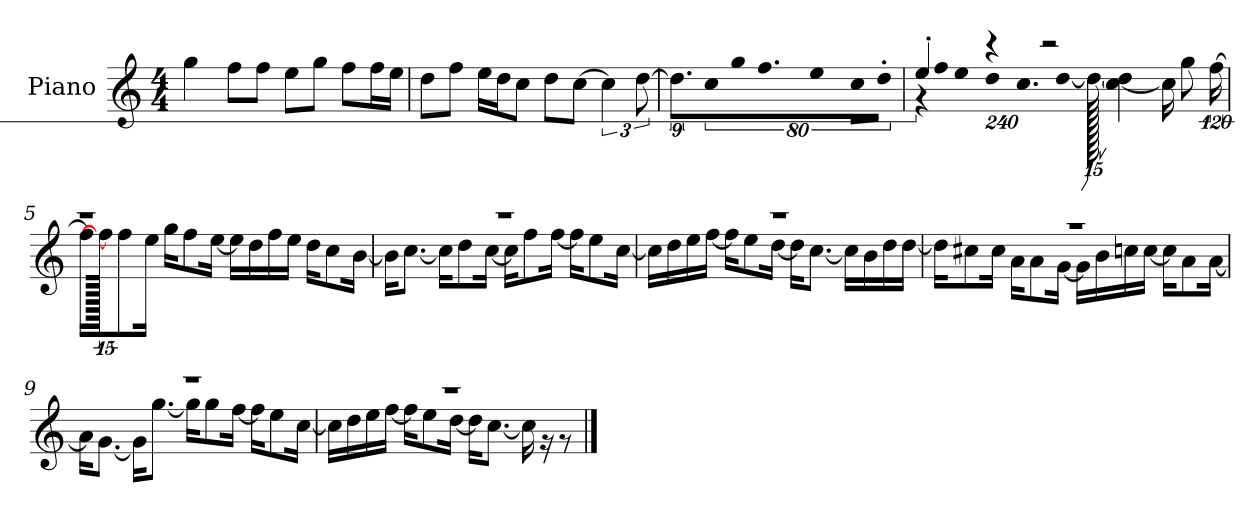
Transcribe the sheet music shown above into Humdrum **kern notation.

**kern
*part1
*staff1
*I"Piano
*I'P-no
*clefG2
*k[]
*M4/4
*MM90
=1
4gg\
8ff\L
8ff\J
8ee\L
8gg\J
8ff\L
16ff\L
16ee\JJ
=2
8dd\L
8ff\J
16ee\LL
16dd\J
8cc\J
8dd\L
[8cc\J
6cc\]
[12dd\
=3
9.dd\L]
!LO:N:vis=8
640%71cc\
!LO:N:vis=8
640%71gg\
9.ff\J
!LO:N:vis=4
1920%427ee\
!LO:N:vis=8
640%71cc\L
!LO:N:vis=8
640%71dd'\J
=4
*^
!	!LO:N:vis=32
4ee'/	640%23r
!	!LO:N:vis=16
.	1920%137ff\LL
!	!LO:N:vis=32
.	640%23ee\JK
!	!LO:N:vis=8
.	960%137dd\
4r	.
!	!LO:N:vis=16.
.	960%103cc\L
.	[384%41dd\J
2r	1920dd\_
.	[4cc\ 4dd\]
.	16cc\KL]
.	8gg\
.	[1920%119ff\Jk
!!LO:LB:g=z	!!
=5	=5
1r	16ff\KL]
.	1920ff\_
.	8ff\
.	16ee\Jk
.	16gg\KL
.	8ff\
.	[16ee\Jk
.	16ee\LL]
.	16dd\
.	16ff\
.	16ee\JJ
.	16dd\KL
.	8cc\
.	[16b\Jk
1920ryy	.
=6	=6
1r	16b\KL]
.	[8.cc\J
.	16cc\KL]
.	8dd\
.	[16cc\Jk
.	16cc\KL]
.	8ff\
.	[16ff\Jk
.	16ff\KL]
.	8ee\
.	[16cc\Jk
=7	=7
1r	16cc\LL]
.	16dd\
.	16ee\
.	[16ff\JJ
.	16ff\KL]
.	8ee\
.	[16dd\Jk
.	16dd\KL]
.	[8.cc\J
.	16cc\LL]
.	16b\
.	16dd\
.	[16dd\JJ
!!LO:LB:g=z	!!
=8	=8
1r	16dd\KL]
.	8cc#X\
.	16cc#\Jk
.	16a\KL
.	8a\
.	[16g\Jk
.	16g\LL]
.	16b\
.	16ccn\
.	[16cc\JJ
.	16cc\KL]
.	8a\
.	[16a\Jk
=9	=9
1r	16a\KL]
.	[8.g\J
.	16g\KL]
.	[8.gg\J
.	16gg\KL]
.	8gg\
.	[16ff\Jk
.	16ff\KL]
.	8ee\
.	[16cc\Jk
=10	=10
1r	16cc\LL]
.	16dd\
.	16ee\
.	[16ff\JJ
.	16ff\KL]
.	8ee\
.	[16dd\Jk
.	16dd\KL]
.	[8.cc\J
.	16cc\]
.	16r
.	8r
*v	*v
==
*-
